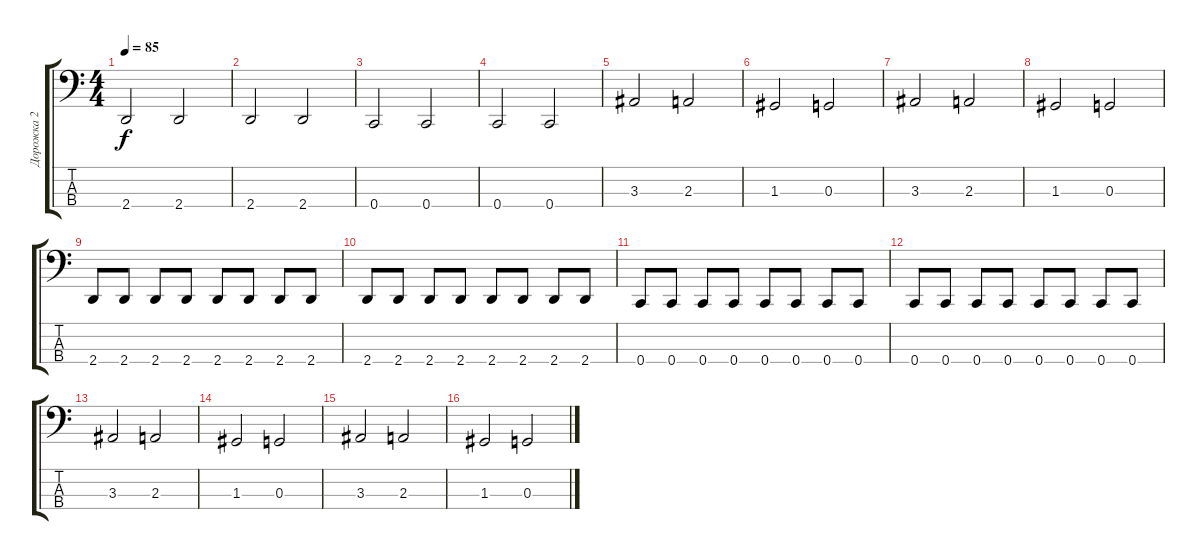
\track ("Дорожка 2" "Дорожка 2") {instrument electricbasspick}
\staff {score tabs}
\tuning (F2 C2 G1 C1) {hide}
\ts (4 4)
\tempo 85
\clef f4
\ks c
2.4.2{dy f} 2.4.2 |
2.4.2 2.4.2 |
0.4.2 0.4.2 |
0.4.2 0.4.2 |
3.3.2 2.3.2 |
1.3.2 0.3.2 |
3.3.2 2.3.2 |
1.3.2 0.3.2 |
2.4.8 2.4.8 2.4.8 2.4.8 2.4.8 2.4.8 2.4.8 2.4.8 |
2.4.8 2.4.8 2.4.8 2.4.8 2.4.8 2.4.8 2.4.8 2.4.8 |
0.4.8 0.4.8 0.4.8 0.4.8 0.4.8 0.4.8 0.4.8 0.4.8 |
0.4.8 0.4.8 0.4.8 0.4.8 0.4.8 0.4.8 0.4.8 0.4.8 |
3.3.2 2.3.2 |
1.3.2 0.3.2 |
3.3.2 2.3.2 |
1.3.2 0.3.2
